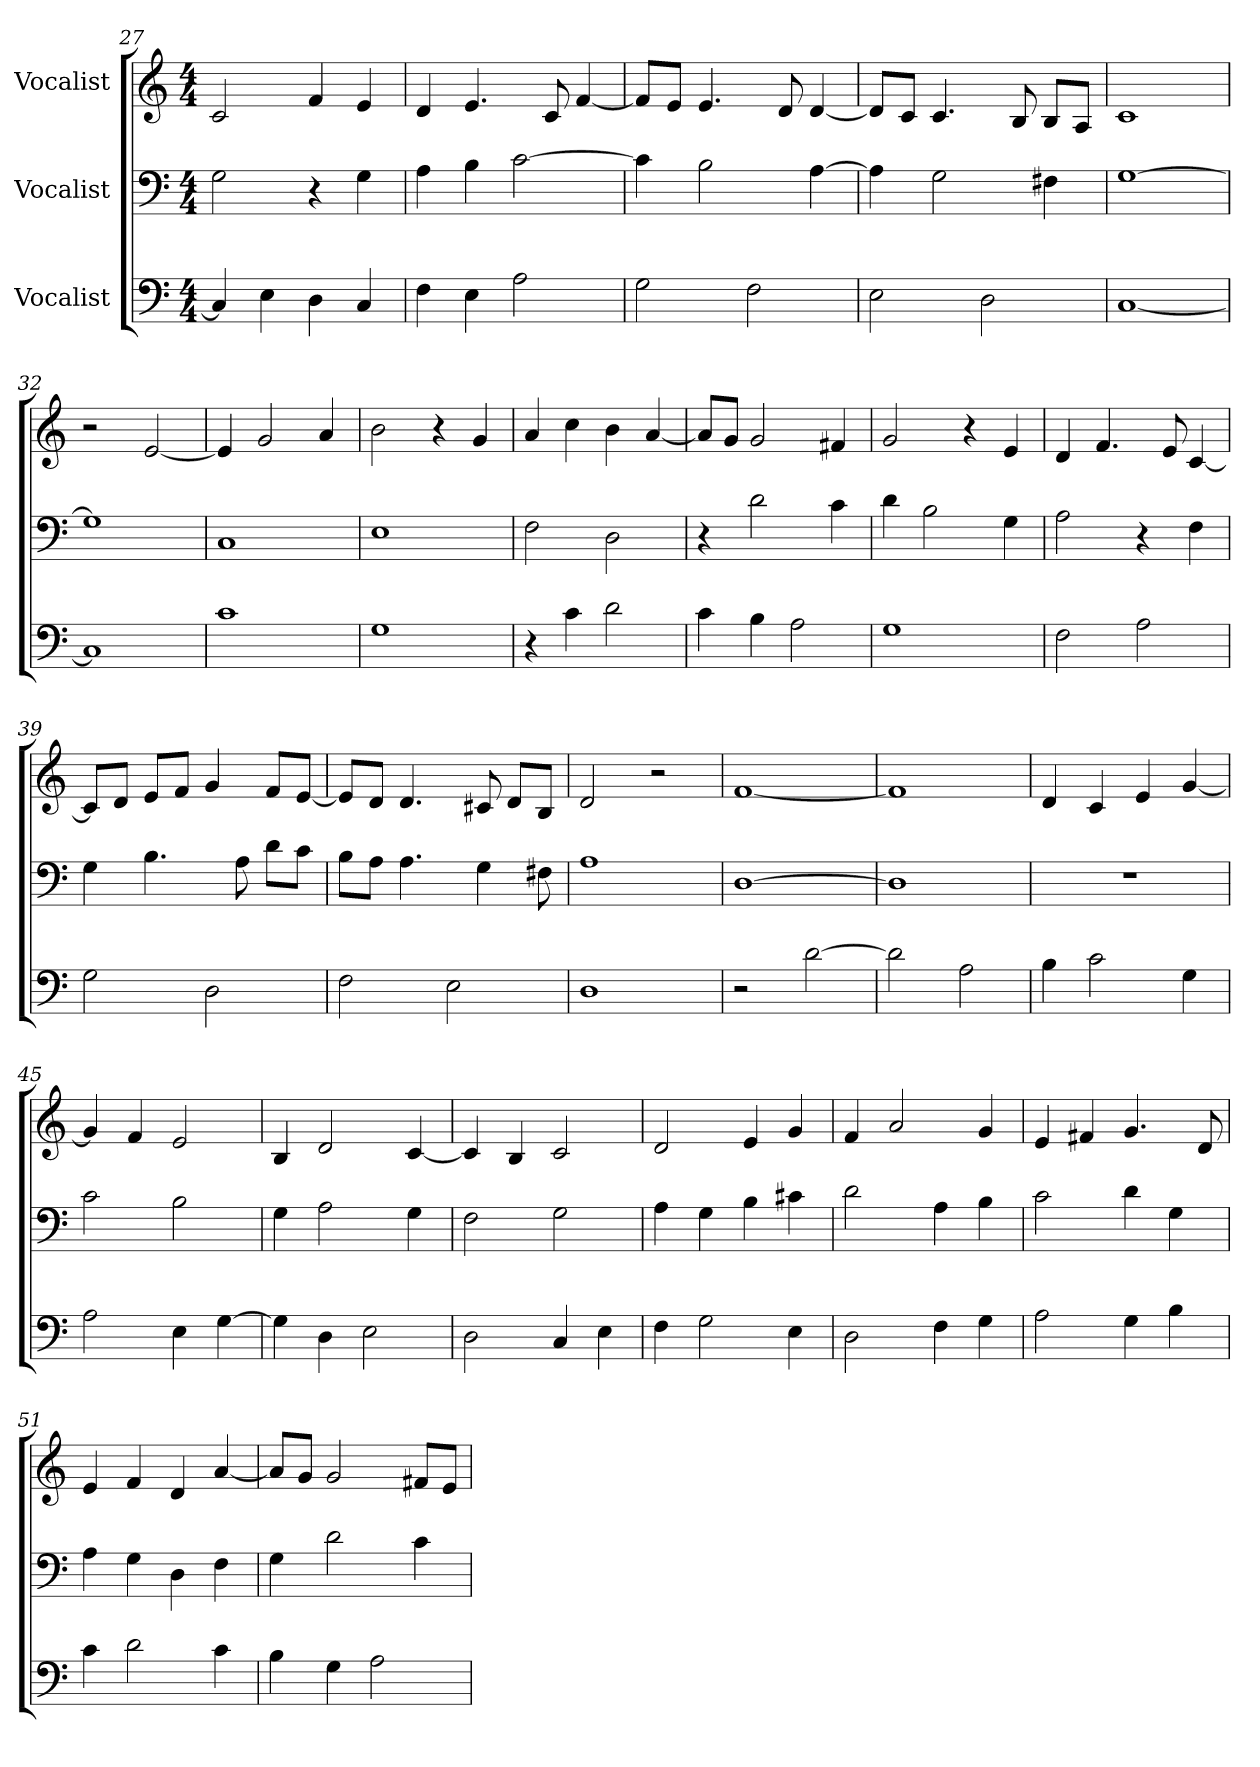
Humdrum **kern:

**kern	**kern	**kern
*part3	*part2	*part1
*staff3	*staff2	*staff1
*I"Vocalist	*I"Vocalist	*I"Vocalist
*M4/4	*M4/4	*M4/4
=27	=27	=27
4C]	2G	2c
4E	.	.
4D	4r	4f
4C	4G	4e
=28	=28	=28
4F	4A	4d
4E	4B	4.e
2A	[2c	.
.	.	8c
.	.	[4f
=29	=29	=29
2G	4c]	8fL]
.	.	8eJ
.	2B	4.e
2F	.	.
.	.	8d
.	[4A	[4d
=30	=30	=30
2E	4A]	8dL]
.	.	8cJ
.	2G	4.c
2D	.	.
.	.	8B
.	4F#X	8BL
.	.	8AJ
=31	=31	=31
[1C	[1G	1c
=32	=32	=32
1C]	1G]	2r
.	.	[2e
=33	=33	=33
1c	1C	4e]
.	.	2g
.	.	4a
=34	=34	=34
1G	1E	2b
.	.	4r
.	.	4g
=35	=35	=35
4r	2F	4a
4c	.	4cc
2d	2D	4b
.	.	[4a
=36	=36	=36
4c	4r	8aL]
.	.	8gJ
4B	2d	2g
2A	.	.
.	4c	4f#X
=37	=37	=37
1G	4d	2g
.	2B	.
.	.	4r
.	4G	4e
=38	=38	=38
2F	2A	4d
.	.	4.f
2A	4r	.
.	.	8e
.	4F	[4c
=39	=39	=39
2G	4G	8cL]
.	.	8dJ
.	4.B	8eL
.	.	8fJ
2D	.	4g
.	8A	.
.	8dL	8fL
.	8cJ	[8eJ
=40	=40	=40
2F	8BL	8eL]
.	8AJ	8dJ
.	4.A	4.d
2E	.	.
.	4G	8c#X
.	.	8dL
.	8F#X	8BJ
=41	=41	=41
1D	1A	2d
.	.	2r
=42	=42	=42
2r	[1D	[1f
[2d	.	.
=43	=43	=43
2d]	1D]	1f]
2A	.	.
=44	=44	=44
4B	1r	4d
2c	.	4c
.	.	4e
4G	.	[4g
=45	=45	=45
2A	2c	4g]
.	.	4f
4E	2B	2e
[4G	.	.
=46	=46	=46
4G]	4G	4B
4D	2A	2d
2E	.	.
.	4G	[4c
=47	=47	=47
2D	2F	4c]
.	.	4B
4C	2G	2c
4E	.	.
=48	=48	=48
4F	4A	2d
2G	4G	.
.	4B	4e
4E	4c#X	4g
=49	=49	=49
2D	2d	4f
.	.	2a
4F	4A	.
4G	4B	4g
=50	=50	=50
2A	2c	4e
.	.	4f#X
4G	4d	4.g
4B	4G	.
.	.	8d
=51	=51	=51
4c	4A	4e
2d	4G	4f
.	4D	4d
4c	4F	[4a
=52	=52	=52
4B	4G	8aL]
.	.	8gJ
4G	2d	2g
2A	.	.
.	4c	8f#XL
.	.	8eJ
=	=	=
*-	*-	*-
